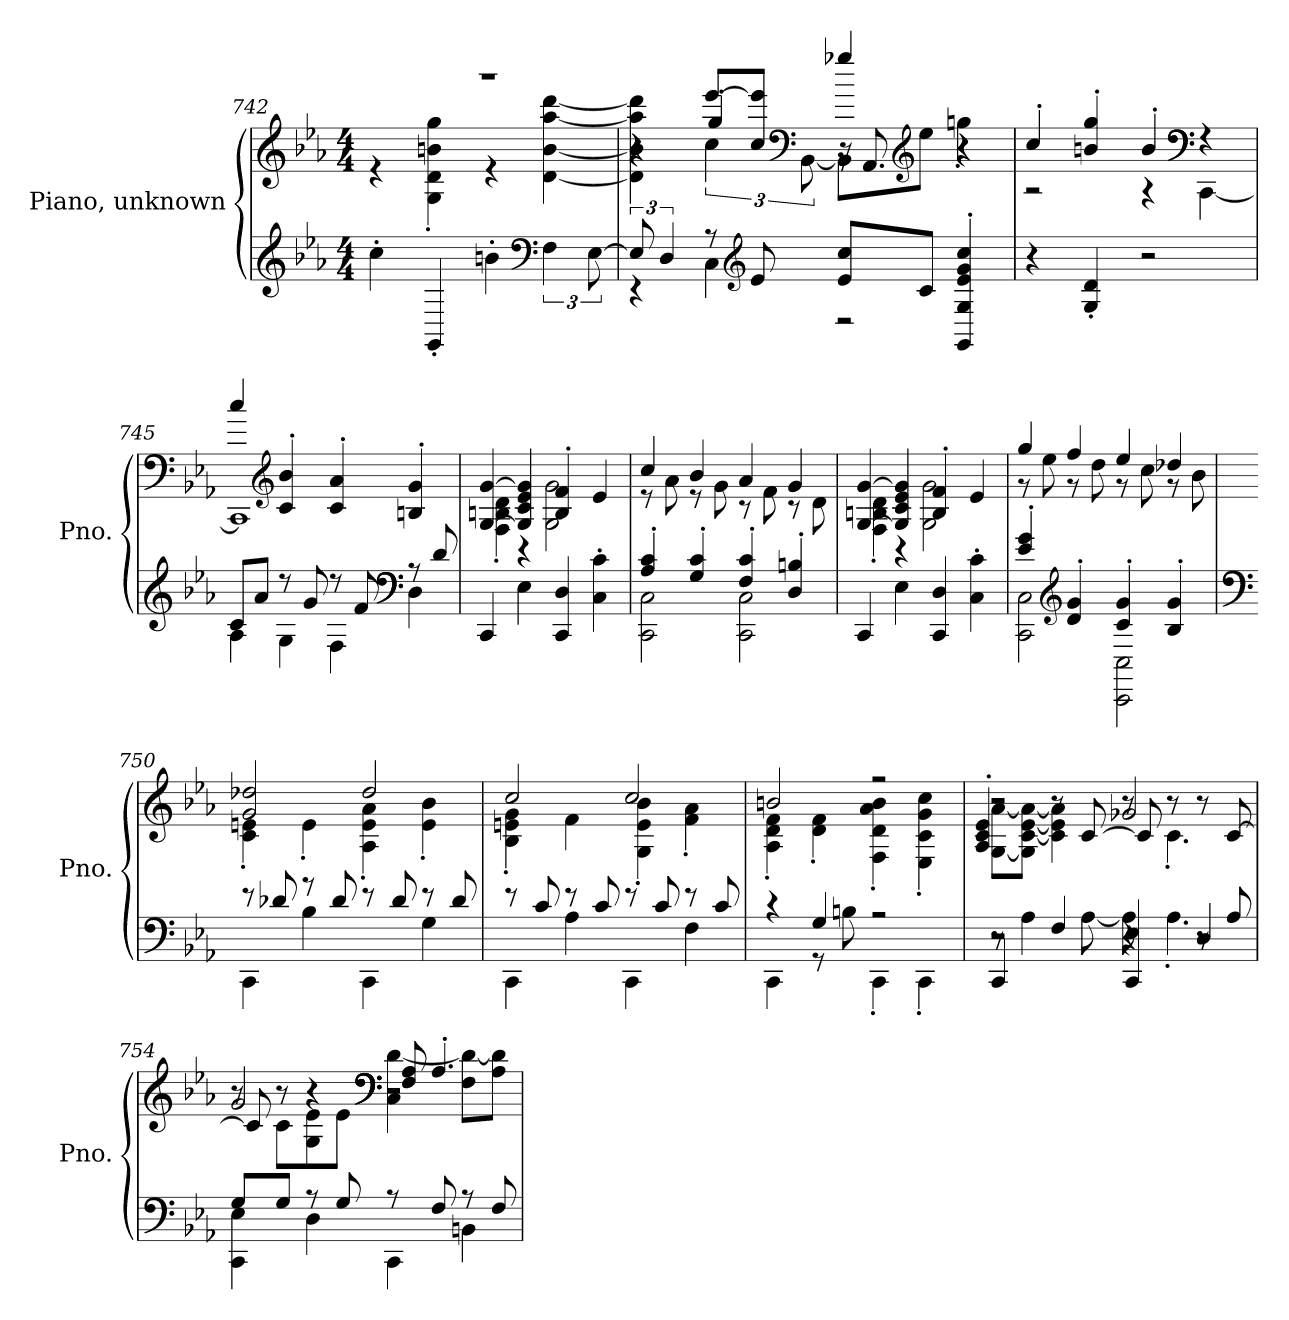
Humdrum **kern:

**kern	**kern
*part1	*part1
*staff2	*staff1
*I"Piano, unknown	*
*I'Pno.	*
*clefG2	*clefG2
*k[b-e-a-]	*k[b-e-a-]
*M4/4	*M4/4
=742	=742
*	*^
4cc'\	1r	4r
4GG'/	.	4G\' 4d\' 4bn\' 4gg\'
4bn'\	.	4r
*clefF4	*	*
6F\	.	[4d\ [4b\ [4aa-\ [4ddd\
[12E-\	.	.
=743	=743	=743
*^	*	*^
12E-/]	4r	4r	4d\] 4b\] 4aa-\] 4ddd\]	4r
6D/	.	.	.	.
8r	4C\	[8eee-/L	6cc\	4gg'/
*clefG2	*	*	*	*
8e-/	.	8cc/ 8eee-/]J	.	.
*	*	*clefF4	*	*
.	.	.	[12BB-\	.
8e-/ 8cc/L	2r	4gg-X/	8BB-\L]	16r
.	.	.	.	8.AA-/
*	*	*clefG2	*	*
8c/J	.	.	8ee-\J	.
4GG/' 4G/' 4e-/' 4g/' 4cc/'	.	4r	4ggn'\	4r
*v	*v	*	*	*
*	*	*v	*v
=744	=744	=744
4r	4cc'/	2r
4G/' 4d/'	4bn/' 4gg/'	.
2r	4b'/	4r
*	*clefF4	*
.	4r	[4CC\
!!LO:LB:g=z	!!
=745	=745	=745
*^	*	*
8c/L	4A-\	4cc/	1CC]
8a-/J	.	.	.
*	*	*clefG2	*
8r	4G\	4c/' 4b-/'	.
8g/	.	.	.
8r	4F\	4c/' 4a-/'	.
8f/	.	.	.
*clefF4	*	*	*
8r	4D\	4Bn/' 4g/'	.
8d/	.	.	.
*v	*v	*	*
=746	=746	=746
4CC/	[4G/ [4g/	4F\' 4Bn\' 4d\'
4E-\	4G/] 4c/ 4e-/ 4g/]	4r
4CC/ 4D/	4B/' 4f/'	2G\ 2g\
4C\' 4c\'	4e-/	.
=747	=747	=747
*^	*	*
4A-/' 4c/'	2CC\ 2C\	4cc/	8r
.	.	.	8a-\
4G/' 4c/'	.	4b-/	8r
.	.	.	8g\
4F/' 4c/'	2CC\ 2C\	4a-/	8r
.	.	.	8f\
4D/' 4Bn/'	.	4g/	8r
.	.	.	8d\
*v	*v	*	*
=748	=748	=748
4CC/	[4G/ [4g/	4F\' 4Bn\' 4d\'
4E-\	4G/] 4c/ 4e-/ 4g/]	4r
4CC/ 4D/	4B/' 4f/'	2G\ 2g\
4C\' 4c\'	4e-/	.
!!LO:LB:g=z	!!
=749	=749	=749
*^	*	*
4e-/' 4g/'	2CC\ 2C\	4gg/	8r
.	.	.	8ee-\
*clefG2	*	*	*
4d/' 4g/'	.	4ff/	8r
.	.	.	8dd\
4c/' 4g/'	2CC\ 2C\	4ee-/	8r
.	.	.	8cc\
4B-/' 4g/'	.	4dd-X/	8r
.	.	.	8b-\
=750	=750	=750	=750
*clefF4	*	*	*
8r	4CC\	2g/ 2dd-X/	4c\' 4en\'
8d-X/	.	.	.
8r	4B-\	.	4e'\
8d-/	.	.	.
8r	4CC\	2dd-/	4A-\' 4e\' 4a-\'
8d-/	.	.	.
8r	4G\	.	4e\' 4b-\'
8d-/	.	.	.
=751	=751	=751	=751
8r	4CC\	2cc/	4B-\' 4en\' 4g\'
8c/	.	.	.
8r	4A-\	.	4f\
8c/	.	.	.
8r	4CC\	2cc/	4G\' 4e\' 4b-\'
8c/	.	.	.
8r	4F\	.	4f\' 4a-\'
8c/	.	.	.
=752	=752	=752	=752
4r	4CC\	2bn/	4A-\' 4d\' 4f\'
4G/	8r	.	4d\' 4f\'
.	8Bn\	.	.
2r	4CC'\	2r	4F\' 4d\' 4a-\' 4b\'
.	4CC'\	.	4E-\' 4c\' 4g\' 4cc\'
!!LO:PB:g=z
=753	=753	=753	=753
*	*^	*	*^
2r	8r	4CC/	2r	[8G\ [8a-\L	4A-/' 4c/' 4e-/'
.	4A-\	.	.	8G\] [8c\ [8e-\ 8a-\_J	.
.	.	4F/	.	4c\] 4e-\] 4a-\]	8r
.	[8A-\	.	.	.	[8c/
4r	8A-\]	4CC/ 4E-/	2g-X/	8r	8c/]
.	4.A-'\	.	.	4.c'\	8r
8r	.	4D/	.	.	8r
8A-/	.	.	.	.	[8c/
*	*v	*v	*	*	*
=754	=754	=754	=754	=754
8G/L	4CC\ 4E-\	2g/	8r	8c/]
8G/J	.	.	8c\L	8r
8r	4D\	.	8G\ 8e-\	4r
8G/	.	.	8e-\J	.
*	*	*clefF4	*	*
8r	4CC\	2r	4C\ [4d\	8F/ 8A-/
8F/	.	.	.	4.A-'/
8r	4BBn\	.	8F\ 8d\_L	.
8F/	.	.	8A-\ 8d\]J	.
*v	*v	*	*	*
*	*v	*v	*v
=	=
*-	*-
